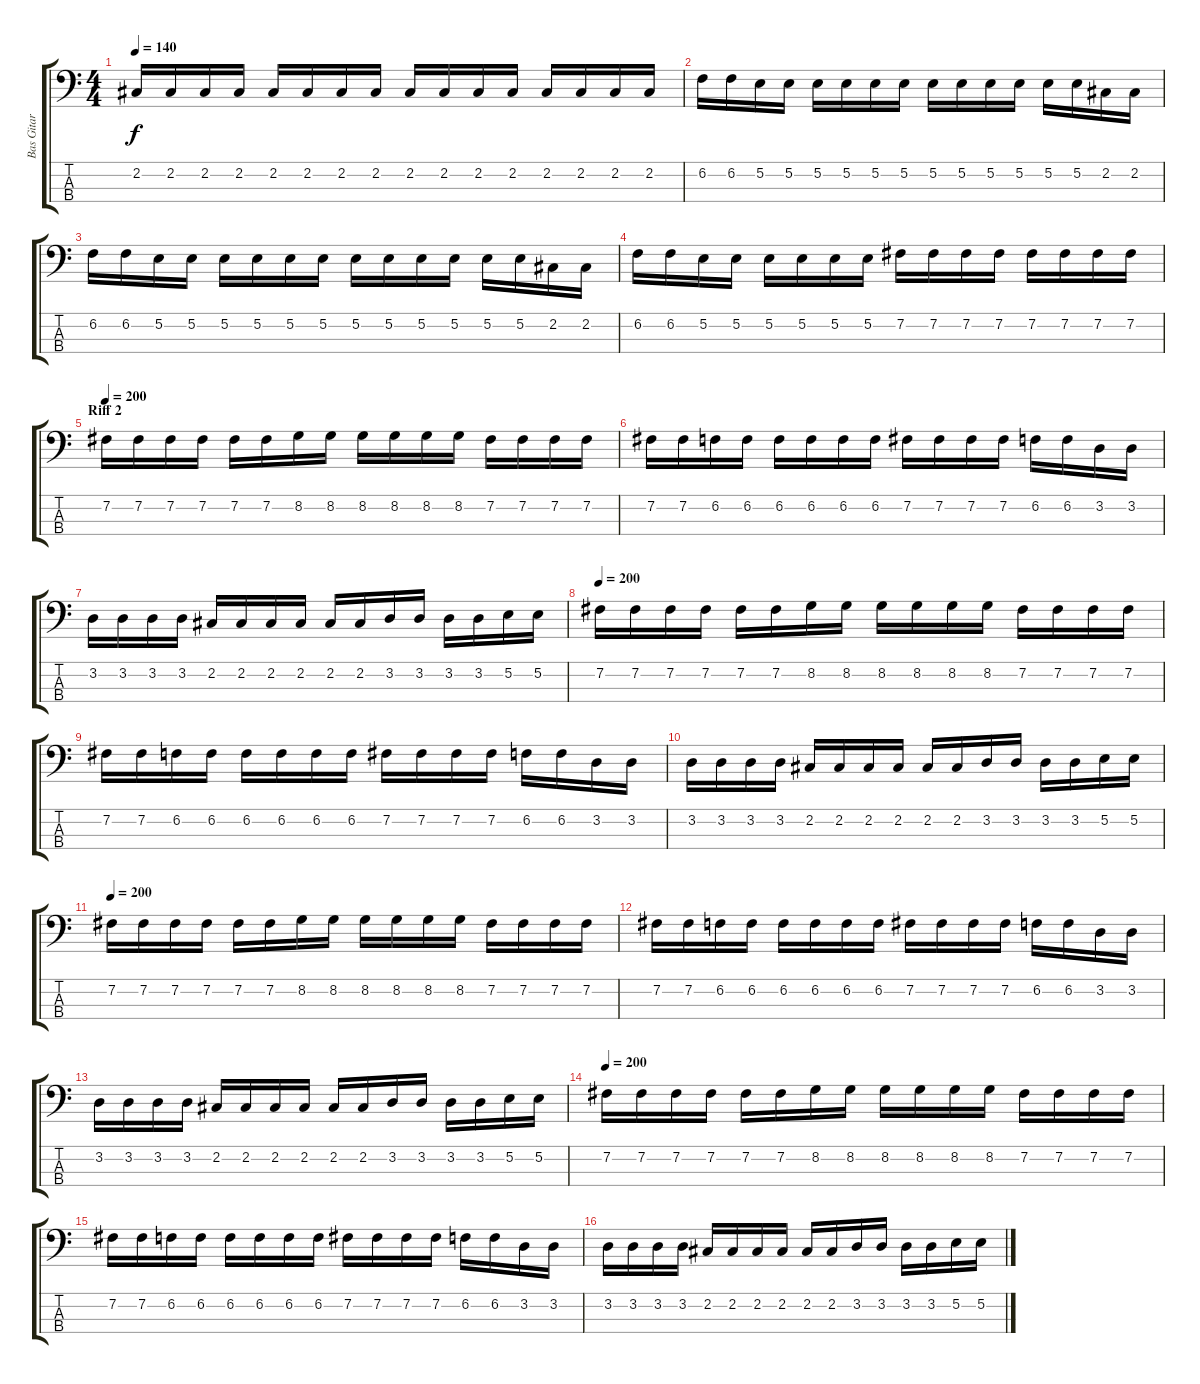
\track ("Bas Gitar" "Bas Gitar") {instrument electricbasspick}
\staff {score tabs}
\tuning (E2 B1 Gb1 Db1) {hide}
\ts (4 4)
\tempo 140
\clef f4
\ks c
2.2.16{dy f} 2.2.16 2.2.16 2.2.16 2.2.16 2.2.16 2.2.16 2.2.16 2.2.16 2.2.16 2.2.16 2.2.16 2.2.16 2.2.16 2.2.16 2.2.16 |
6.2.16 6.2.16 5.2.16 5.2.16 5.2.16 5.2.16 5.2.16 5.2.16 5.2.16 5.2.16 5.2.16 5.2.16 5.2.16 5.2.16 2.2.16 2.2.16 |
6.2.16 6.2.16 5.2.16 5.2.16 5.2.16 5.2.16 5.2.16 5.2.16 5.2.16 5.2.16 5.2.16 5.2.16 5.2.16 5.2.16 2.2.16 2.2.16 |
6.2.16 6.2.16 5.2.16 5.2.16 5.2.16 5.2.16 5.2.16 5.2.16 7.2.16 7.2.16 7.2.16 7.2.16 7.2.16 7.2.16 7.2.16 7.2.16 |
\section ("" "Riff 2")
\tempo 200
7.2.16 7.2.16 7.2.16 7.2.16 7.2.16 7.2.16 8.2.16 8.2.16 8.2.16 8.2.16 8.2.16 8.2.16 7.2.16 7.2.16 7.2.16 7.2.16 |
7.2.16 7.2.16 6.2.16 6.2.16 6.2.16 6.2.16 6.2.16 6.2.16 7.2.16 7.2.16 7.2.16 7.2.16 6.2.16 6.2.16 3.2.16 3.2.16 |
3.2.16 3.2.16 3.2.16 3.2.16 2.2.16 2.2.16 2.2.16 2.2.16 2.2.16 2.2.16 3.2.16 3.2.16 3.2.16 3.2.16 5.2.16 5.2.16 |
\tempo 200
7.2.16 7.2.16 7.2.16 7.2.16 7.2.16 7.2.16 8.2.16 8.2.16 8.2.16 8.2.16 8.2.16 8.2.16 7.2.16 7.2.16 7.2.16 7.2.16 |
7.2.16 7.2.16 6.2.16 6.2.16 6.2.16 6.2.16 6.2.16 6.2.16 7.2.16 7.2.16 7.2.16 7.2.16 6.2.16 6.2.16 3.2.16 3.2.16 |
3.2.16 3.2.16 3.2.16 3.2.16 2.2.16 2.2.16 2.2.16 2.2.16 2.2.16 2.2.16 3.2.16 3.2.16 3.2.16 3.2.16 5.2.16 5.2.16 |
\tempo 200
7.2.16 7.2.16 7.2.16 7.2.16 7.2.16 7.2.16 8.2.16 8.2.16 8.2.16 8.2.16 8.2.16 8.2.16 7.2.16 7.2.16 7.2.16 7.2.16 |
7.2.16 7.2.16 6.2.16 6.2.16 6.2.16 6.2.16 6.2.16 6.2.16 7.2.16 7.2.16 7.2.16 7.2.16 6.2.16 6.2.16 3.2.16 3.2.16 |
3.2.16 3.2.16 3.2.16 3.2.16 2.2.16 2.2.16 2.2.16 2.2.16 2.2.16 2.2.16 3.2.16 3.2.16 3.2.16 3.2.16 5.2.16 5.2.16 |
\tempo 200
7.2.16 7.2.16 7.2.16 7.2.16 7.2.16 7.2.16 8.2.16 8.2.16 8.2.16 8.2.16 8.2.16 8.2.16 7.2.16 7.2.16 7.2.16 7.2.16 |
7.2.16 7.2.16 6.2.16 6.2.16 6.2.16 6.2.16 6.2.16 6.2.16 7.2.16 7.2.16 7.2.16 7.2.16 6.2.16 6.2.16 3.2.16 3.2.16 |
3.2.16 3.2.16 3.2.16 3.2.16 2.2.16 2.2.16 2.2.16 2.2.16 2.2.16 2.2.16 3.2.16 3.2.16 3.2.16 3.2.16 5.2.16 5.2.16
